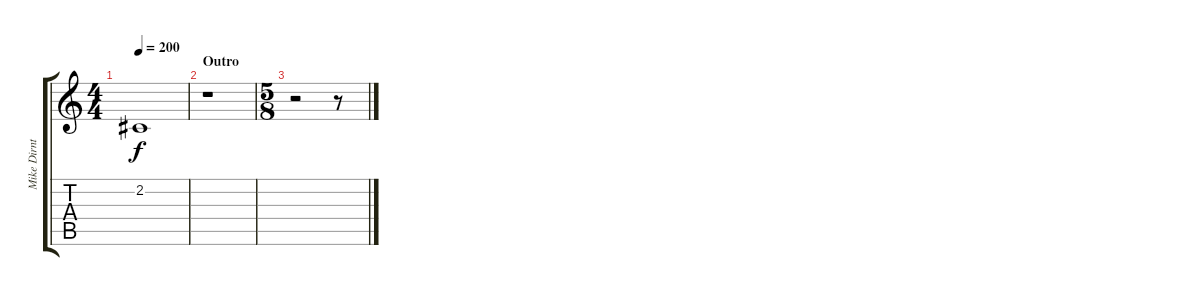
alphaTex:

\track ("Mike Dirnt (Back Vocals)" "Mike Dirnt") {instrument choiraahs}
\staff {score tabs}
\tuning (E4 B3 G3 D3 A2 E2) {hide}
\ts (4 4)
\tempo 200
\clef g2
\ks c
2.2{t}.1{dy f} |
\section ("" "Outro")
r.1 |
\ts (5 8)
r.2 r.8
